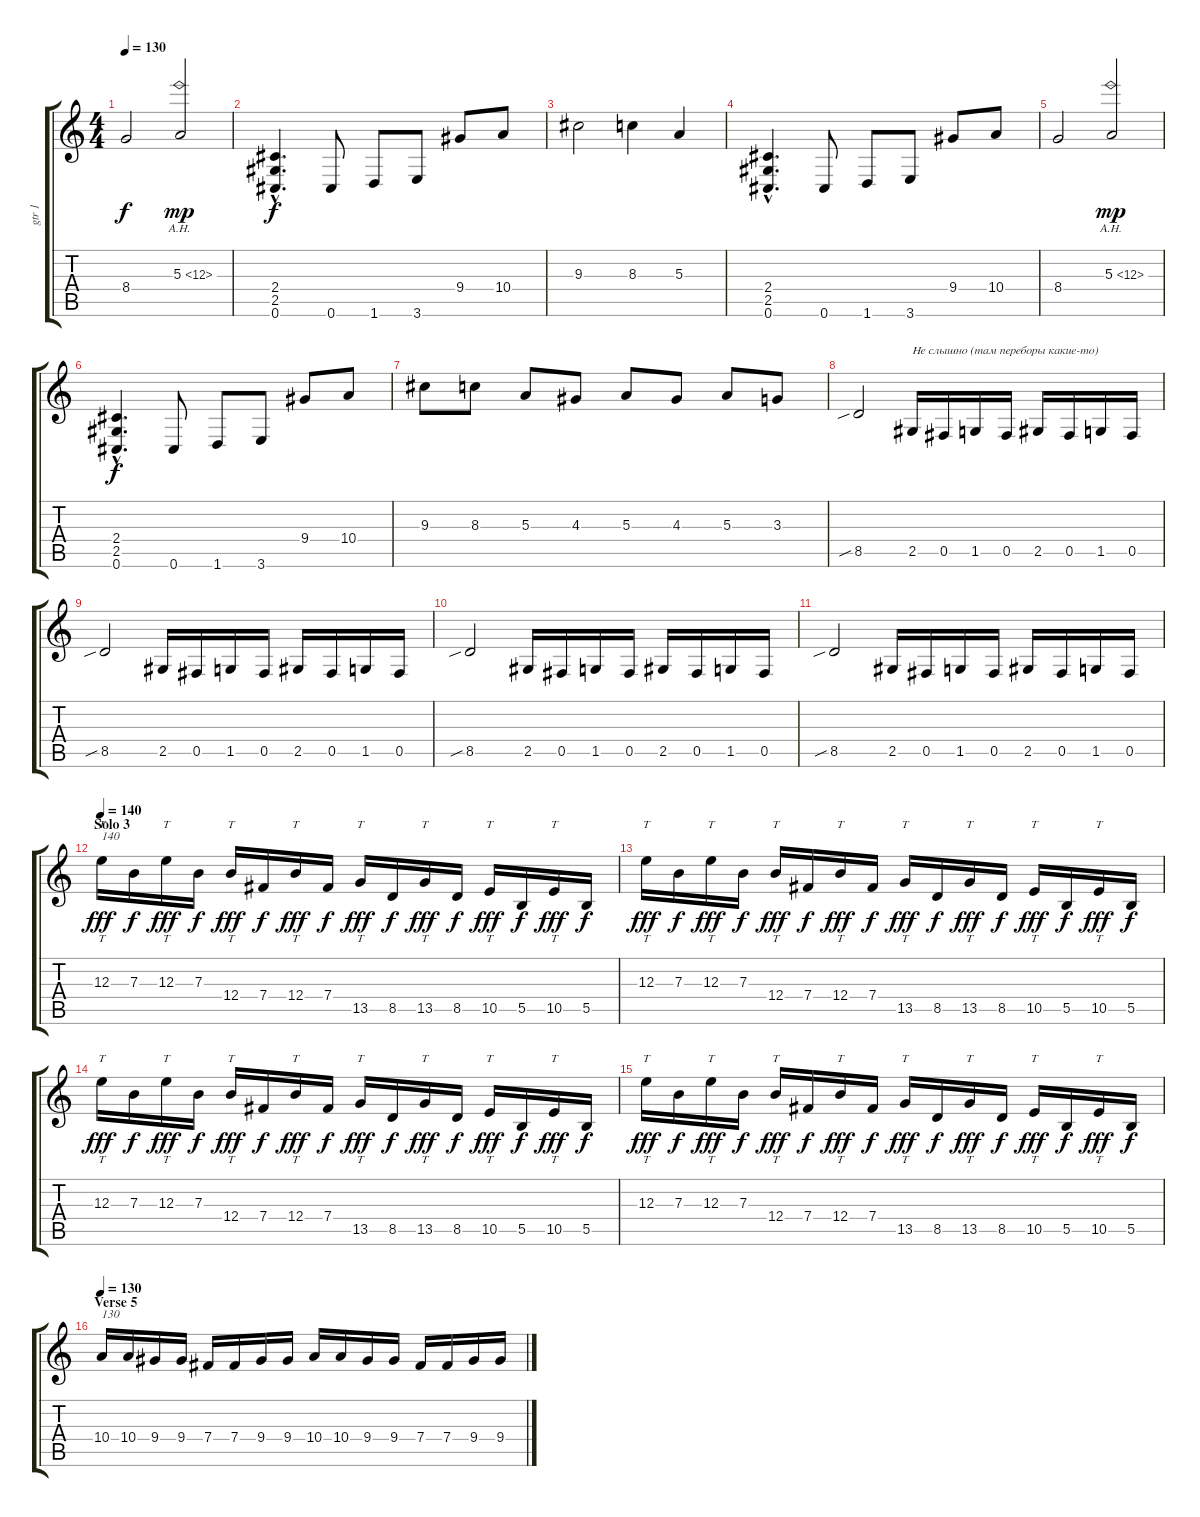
\track ("gtr 1" "gtr 1") {instrument distortionguitar}
\staff {score tabs}
\tuning (Db4 Ab3 E3 B2 Gb2 Db2) {hide}
\ts (4 4)
\tempo 130
\clef g2
\ks c
8.4.2{dy f} 5.3{ah 7}.2{dy mp} |
(2.4{hac} 2.5{hac} 0.6{hac}).4{d dy f} 0.6.8 1.6.8 3.6.8 9.4.8 10.4.8 |
9.3.2 8.3.4 5.3.4 |
(2.4{hac} 2.5{hac} 0.6{hac}).4{d} 0.6.8 1.6.8 3.6.8 9.4.8 10.4.8 |
8.4.2 5.3{ah 7}.2{dy mp} |
(2.4{hac} 2.5{hac} 0.6{hac}).4{d dy f} 0.6.8 1.6.8 3.6.8 9.4.8 10.4.8 |
9.3.8 8.3.8 5.3.8 4.3.8 5.3.8 4.3.8 5.3.8 3.3.8 |
8.5{sib}.2 2.5.16{txt "Не слышно (там переборы какие-то)"} 0.5.16 1.5.16 0.5.16 2.5.16 0.5.16 1.5.16 0.5.16 |
8.5{sib}.2 2.5.16 0.5.16 1.5.16 0.5.16 2.5.16 0.5.16 1.5.16 0.5.16 |
8.5{sib}.2 2.5.16 0.5.16 1.5.16 0.5.16 2.5.16 0.5.16 1.5.16 0.5.16 |
8.5{sib}.2 2.5.16 0.5.16 1.5.16 0.5.16 2.5.16 0.5.16 1.5.16 0.5.16 |
\section ("" "Solo 3")
\tempo 140
12.3.16{tt txt "140" dy fff} 7.3.16{dy f} 12.3.16{tt dy fff} 7.3.16{dy f} 12.4.16{tt dy fff} 7.4.16{dy f} 12.4.16{tt dy fff} 7.4.16{dy f} 13.5.16{tt dy fff} 8.5.16{dy f} 13.5.16{tt dy fff} 8.5.16{dy f} 10.5.16{tt dy fff} 5.5.16{dy f} 10.5.16{tt dy fff} 5.5.16{dy f} |
12.3.16{tt dy fff} 7.3.16{dy f} 12.3.16{tt dy fff} 7.3.16{dy f} 12.4.16{tt dy fff} 7.4.16{dy f} 12.4.16{tt dy fff} 7.4.16{dy f} 13.5.16{tt dy fff} 8.5.16{dy f} 13.5.16{tt dy fff} 8.5.16{dy f} 10.5.16{tt dy fff} 5.5.16{dy f} 10.5.16{tt dy fff} 5.5.16{dy f} |
12.3.16{tt dy fff} 7.3.16{dy f} 12.3.16{tt dy fff} 7.3.16{dy f} 12.4.16{tt dy fff} 7.4.16{dy f} 12.4.16{tt dy fff} 7.4.16{dy f} 13.5.16{tt dy fff} 8.5.16{dy f} 13.5.16{tt dy fff} 8.5.16{dy f} 10.5.16{tt dy fff} 5.5.16{dy f} 10.5.16{tt dy fff} 5.5.16{dy f} |
12.3.16{tt dy fff} 7.3.16{dy f} 12.3.16{tt dy fff} 7.3.16{dy f} 12.4.16{tt dy fff} 7.4.16{dy f} 12.4.16{tt dy fff} 7.4.16{dy f} 13.5.16{tt dy fff} 8.5.16{dy f} 13.5.16{tt dy fff} 8.5.16{dy f} 10.5.16{tt dy fff} 5.5.16{dy f} 10.5.16{tt dy fff} 5.5.16{dy f} |
\section ("" "Verse 5")
\tempo 130
10.4.16{txt "130"} 10.4.16 9.4.16 9.4.16 7.4.16 7.4.16 9.4.16 9.4.16 10.4.16 10.4.16 9.4.16 9.4.16 7.4.16 7.4.16 9.4.16 9.4.16
